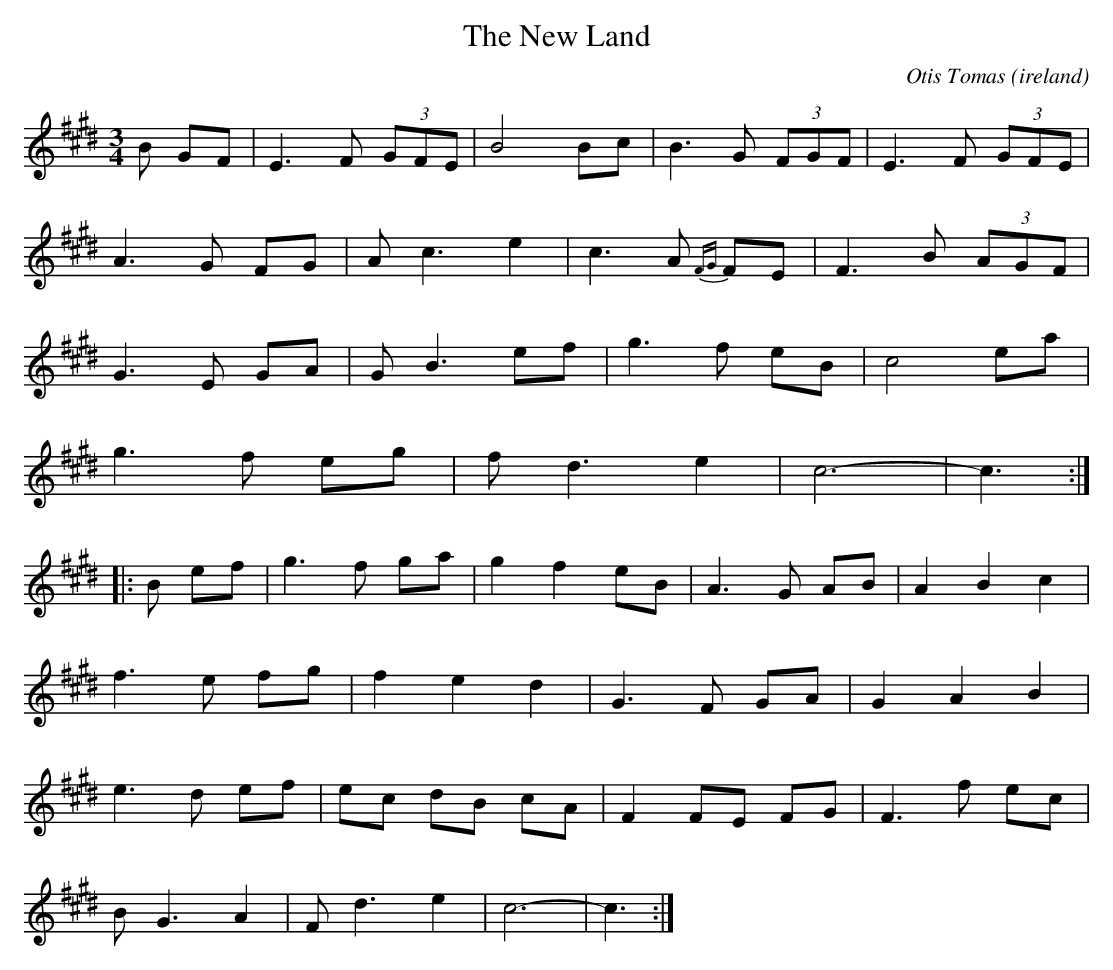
X:1
T:New Land, The
O:ireland
C:Otis Tomas
M:3/4
K:E
B GF|E3F (3GFE|B4 Bc|B3 G (3FGF|E3 F (3GFE|
A3 G FG|A c3 e2|c3 A {FG}FE|F3 B (3AGF|
G3 E GA|G B3 ef|g3 f eB|c4 ea|
g3 f eg|f d3 e2|c6-|c3:|
|:B ef|g3 f ga|g2 f2 eB|A3 G AB|A2 B2 c2|
f3 e fg|f2 e2 d2|G3 F GA|G2 A2 B2|
e3 d ef|ec dB cA|F2 FE FG|F3 f ec|
B G3 A2|F d3 e2|c6-|c3:|
